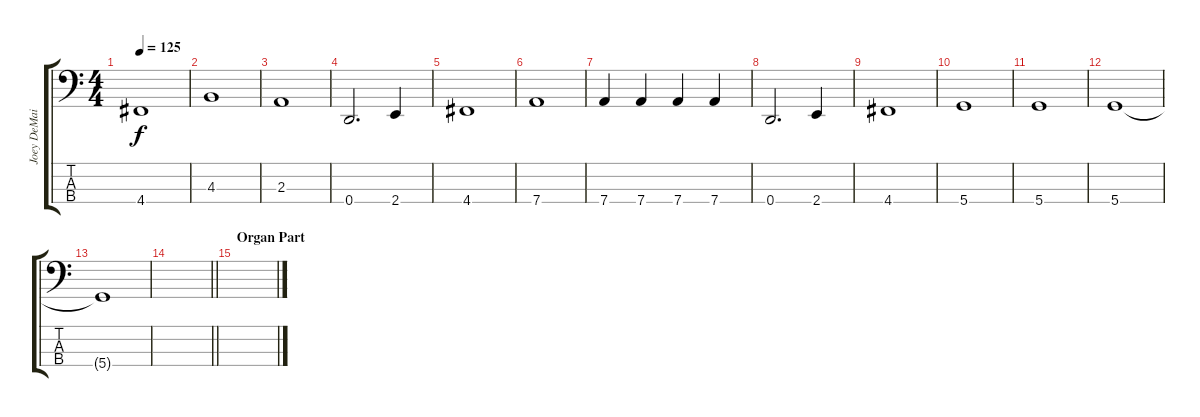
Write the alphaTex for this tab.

\track ("Joey DeMaio" "Joey DeMai") {instrument electricbassfinger}
\staff {score tabs}
\tuning (F2 C2 G1 D1) {hide}
\ts (4 4)
\tempo 125
\clef f4
\ks c
4.4.1{dy f} |
4.3.1 |
2.3.1 |
0.4.2{d} 2.4.4 |
4.4.1 |
7.4.1 |
7.4.4 7.4.4 7.4.4 7.4.4 |
0.4.2{d} 2.4.4 |
4.4.1 |
5.4.1 |
5.4.1 |
5.4.1 |
5.4{t}.1 |
\barLineRight lightlight
|
\section ("" "Organ Part")
